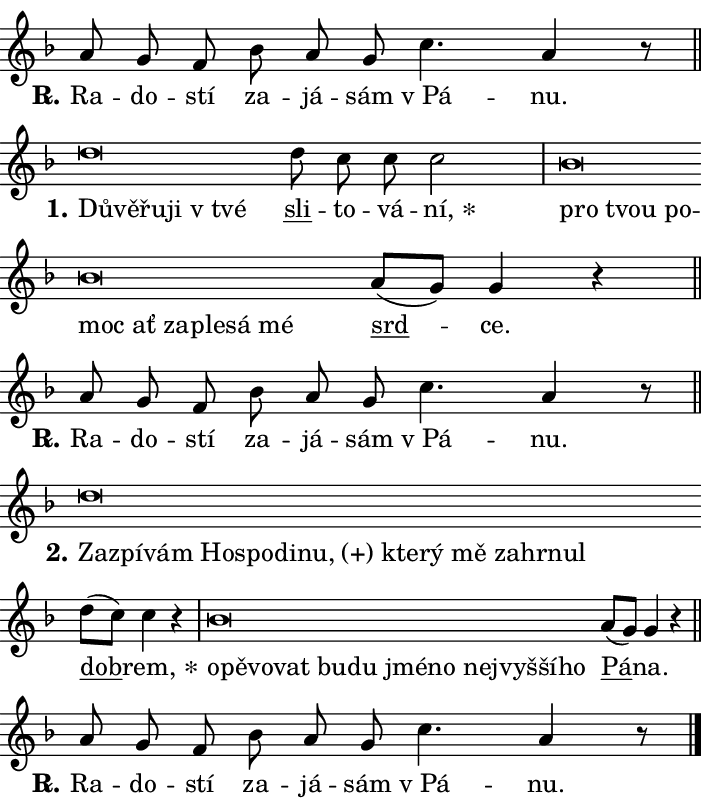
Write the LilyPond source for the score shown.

\version "2.24.0"
\header { tagline = "" }
\paper {
  indent = 0\cm
  top-margin = 0\cm
  right-margin = 0.13\cm % to fit lyric hyphens
  bottom-margin = 0\cm
  left-margin = 0\cm
  paper-width = 12\cm
  page-breaking = #ly:one-page-breaking
  system-system-spacing.basic-distance = #11
  score-system-spacing.basic-distance = #11
  ragged-last = ##f
}


%% Author: Thomas Morley
%% https://lists.gnu.org/archive/html/lilypond-user/2020-05/msg00002.html
#(define (line-position grob)
"Returns position of @var[grob} in current system:
   @code{'start}, if at first time-step
   @code{'end}, if at last time-step
   @code{'middle} otherwise
"
  (let* ((col (ly:item-get-column grob))
         (ln (ly:grob-object col 'left-neighbor))
         (rn (ly:grob-object col 'right-neighbor))
         (col-to-check-left (if (ly:grob? ln) ln col))
         (col-to-check-right (if (ly:grob? rn) rn col))
         (break-dir-left
           (and
             (ly:grob-property col-to-check-left 'non-musical #f)
             (ly:item-break-dir col-to-check-left)))
         (break-dir-right
           (and
             (ly:grob-property col-to-check-right 'non-musical #f)
             (ly:item-break-dir col-to-check-right))))
        (cond ((eqv? 1 break-dir-left) 'start)
              ((eqv? -1 break-dir-right) 'end)
              (else 'middle))))

#(define (tranparent-at-line-position vctor)
  (lambda (grob)
  "Relying on @code{line-position} select the relevant enry from @var{vctor}.
Used to determine transparency,"
    (case (line-position grob)
      ((end) (not (vector-ref vctor 0)))
      ((middle) (not (vector-ref vctor 1)))
      ((start) (not (vector-ref vctor 2))))))

noteHeadBreakVisibility =
#(define-music-function (break-visibility)(vector?)
"Makes @code{NoteHead}s transparent relying on @var{break-visibility}"
#{
  \override NoteHead.transparent =
    #(tranparent-at-line-position break-visibility)
#})

#(define delete-ledgers-for-transparent-note-heads
  (lambda (grob)
    "Reads whether a @code{NoteHead} is transparent.
If so this @code{NoteHead} is removed from @code{'note-heads} from
@var{grob}, which is supposed to be @code{LedgerLineSpanner}.
As a result ledgers are not printed for this @code{NoteHead}"
    (let* ((nhds-array (ly:grob-object grob 'note-heads))
           (nhds-list
             (if (ly:grob-array? nhds-array)
                 (ly:grob-array->list nhds-array)
                 '()))
           ;; Relies on the transparent-property being done before
           ;; Staff.LedgerLineSpanner.after-line-breaking is executed.
           ;; This is fragile ...
           (to-keep
             (remove
               (lambda (nhd)
                 (ly:grob-property nhd 'transparent #f))
               nhds-list)))
      ;; TODO find a better method to iterate over grob-arrays, similiar
      ;; to filter/remove etc for lists
      ;; For now rebuilt from scratch
      (set! (ly:grob-object grob 'note-heads)  '())
      (for-each
        (lambda (nhd)
          (ly:pointer-group-interface::add-grob grob 'note-heads nhd))
        to-keep))))

squashNotes = {
  \override NoteHead.X-extent = #'(-0.2 . 0.2)
  \override NoteHead.Y-extent = #'(-0.75 . 0)
  \override NoteHead.stencil =
    #(lambda (grob)
       (let ((pos (ly:grob-property grob 'staff-position)))
         (begin
           (if (< pos -7) (display "ERROR: Lower brevis then expected\n") (display ""))
           (if (<= pos -6) ly:text-interface::print ly:note-head::print))))
}
unSquashNotes = {
  \revert NoteHead.X-extent
  \revert NoteHead.Y-extent
  \revert NoteHead.stencil
}

hideNotes = \noteHeadBreakVisibility #begin-of-line-visible
unHideNotes = \noteHeadBreakVisibility #all-visible

% work-around for resetting accidentals
% https://lilypond.org/doc/v2.23/Documentation/notation/displaying-rhythms#unmetered-music
cadenzaMeasure = {
  \cadenzaOff
  \partial 1024 s1024
  \cadenzaOn
}

#(define-markup-command (accent layout props text) (markup?)
  "Underline accented syllable"
  (interpret-markup layout props
    #{\markup \override #'(offset . 4.3) \underline { #text }#}))

responsum = \markup \concat {
  "R" \hspace #-1.05 \path #0.1 #'((moveto 0 0.07) (lineto 0.9 0.8)) \hspace #0.05 "."
}

spaceSize = #0.6828661417322834 % exact space size for TeX Gyre Schola

\layout {
  \context {
    \Staff
    \remove "Time_signature_engraver"
    \override LedgerLineSpanner.after-line-breaking = #delete-ledgers-for-transparent-note-heads
  }
  \context {
    \Lyrics {
      \override LyricSpace.minimum-distance = \spaceSize
      \override LyricText.font-name = #"TeX Gyre Schola"
      \override LyricText.font-size = 1
      \override StanzaNumber.font-name = #"TeX Gyre Schola Bold"
      \override StanzaNumber.font-size = 1
    }
  }
  \context {
    \Score 
    \override NoteHead.text =
      #(lambda (grob) 
        (let ((pos (ly:grob-property grob 'staff-position)))
          #{\markup {
            \combine
              \halign #-0.55 \raise #(if (= pos -6) 0 0.5) \override #'(thickness . 2) \draw-line #'(3.2 . 0)
              \musicglyph "noteheads.sM1"
          }#}))
  }
}

% magnetic-lyrics.ily
%
%   written by
%     Jean Abou Samra <jean@abou-samra.fr>
%     Werner Lemberg <wl@gnu.org>
%
%   adapted by
%     Jiri Hon <jiri.hon@gmail.com>
%
% Version 2022-Apr-15

% https://www.mail-archive.com/lilypond-user@gnu.org/msg149350.html

#(define (Left_hyphen_pointer_engraver context)
   "Collect syllable-hyphen-syllable occurrences in lyrics and store
them in properties.  This engraver only looks to the left.  For
example, if the lyrics input is @code{foo -- bar}, it does the
following.

@itemize @bullet
@item
Set the @code{text} property of the @code{LyricHyphen} grob between
@q{foo} and @q{bar} to @code{foo}.

@item
Set the @code{left-hyphen} property of the @code{LyricText} grob with
text @q{foo} to the @code{LyricHyphen} grob between @q{foo} and
@q{bar}.
@end itemize

Use this auxiliary engraver in combination with the
@code{lyric-@/text::@/apply-@/magnetic-@/offset!} hook."
   (let ((hyphen #f)
         (text #f))
     (make-engraver
      (acknowledgers
       ((lyric-syllable-interface engraver grob source-engraver)
        (set! text grob)))
      (end-acknowledgers
       ((lyric-hyphen-interface engraver grob source-engraver)
        ;(when (not (grob::has-interface grob 'lyric-space-interface))
          (set! hyphen grob)));)
      ((stop-translation-timestep engraver)
       (when (and text hyphen)
         (ly:grob-set-object! text 'left-hyphen hyphen))
       (set! text #f)
       (set! hyphen #f)))))

#(define (lyric-text::apply-magnetic-offset! grob)
   "If the space between two syllables is less than the value in
property @code{LyricText@/.details@/.squash-threshold}, move the right
syllable to the left so that it gets concatenated with the left
syllable.

Use this function as a hook for
@code{LyricText@/.after-@/line-@/breaking} if the
@code{Left_@/hyphen_@/pointer_@/engraver} is active."
   (let ((hyphen (ly:grob-object grob 'left-hyphen #f)))
     (when hyphen
       (let ((left-text (ly:spanner-bound hyphen LEFT)))
         (when (grob::has-interface left-text 'lyric-syllable-interface)
           (let* ((common (ly:grob-common-refpoint grob left-text X))
                  (this-x-ext (ly:grob-extent grob common X))
                  (left-x-ext
                   (begin
                     ;; Trigger magnetism for left-text.
                     (ly:grob-property left-text 'after-line-breaking)
                     (ly:grob-extent left-text common X)))
                  ;; `delta` is the gap width between two syllables.
                  (delta (- (interval-start this-x-ext)
                            (interval-end left-x-ext)))
                  (details (ly:grob-property grob 'details))
                  (threshold (assoc-get 'squash-threshold details 0.2)))
             (when (< delta threshold)
               (let* (;; We have to manipulate the input text so that
                      ;; ligatures crossing syllable boundaries are not
                      ;; disabled.  For languages based on the Latin
                      ;; script this is essentially a beautification.
                      ;; However, for non-Western scripts it can be a
                      ;; necessity.
                      (lt (ly:grob-property left-text 'text))
                      (rt (ly:grob-property grob 'text))
                      (is-space (grob::has-interface hyphen 'lyric-space-interface))
                      (space (if is-space " " ""))
                      (extra-delta (if is-space spaceSize 0))
                      ;; Append new syllable.
                      (ltrt-space (if (and (string? lt) (string? rt))
                                (string-append lt space rt)
                                (make-concat-markup (list lt space rt))))
                      ;; Right-align `ltrt` to the right side.
                      (ltrt-space-markup (grob-interpret-markup
                               grob
                               (make-translate-markup
                                (cons (interval-length this-x-ext) 0)
                                (make-right-align-markup ltrt-space)))))
                 (begin
                   ;; Don't print `left-text`.
                   (ly:grob-set-property! left-text 'stencil #f)
                   ;; Set text and stencil (which holds all collected
                   ;; syllables so far) and shift it to the left.
                   (ly:grob-set-property! grob 'text ltrt-space)
                   (ly:grob-set-property! grob 'stencil ltrt-space-markup)
                   (ly:grob-translate-axis! grob (- (- delta extra-delta)) X))))))))))


#(define (lyric-hyphen::displace-bounds-first grob)
   ;; Make very sure this callback isn't triggered too early.
   (let ((left (ly:spanner-bound grob LEFT))
         (right (ly:spanner-bound grob RIGHT)))
     (ly:grob-property left 'after-line-breaking)
     (ly:grob-property right 'after-line-breaking)
     (ly:lyric-hyphen::print grob)))

squashThreshold = #0.4

\layout {
  \context {
    \Lyrics
    \consists #Left_hyphen_pointer_engraver
    \override LyricText.after-line-breaking =
      #lyric-text::apply-magnetic-offset!
    \override LyricHyphen.stencil = #lyric-hyphen::displace-bounds-first
    \override LyricText.details.squash-threshold = \squashThreshold
    \override LyricHyphen.minimum-distance = 0
    \override LyricHyphen.minimum-length = \squashThreshold
  }
}

squashText = \override LyricText.details.squash-threshold = 9999
unSquashText = \override LyricText.details.squash-threshold = \squashThreshold

leftText = \override LyricText.self-alignment-X = #LEFT
unLeftText = \revert LyricText.self-alignment-X

starOffset = #(lambda (grob) 
                (let ((x_offset (ly:self-alignment-interface::aligned-on-x-parent grob)))
                  (if (= x_offset 0) 0 (+ x_offset 1.2))))

star = #(define-music-function (syllable)(string?)
"Append star separator at the end of a syllable"
#{
  \once \override LyricText.X-offset = #starOffset
  \lyricmode { \markup {
    #syllable
    \override #'((font-name . "TeX Gyre Schola Bold")) \hspace #0.2 \lower #0.65 \larger "*"
  } }
#})

starAccent = #(define-music-function (syllable)(string?)
"Append star separator at the end of a syllable and make accent"
#{
  \once \override LyricText.X-offset = #starOffset
  \lyricmode { \markup {
    \accent #syllable
    \override #'((font-name . "TeX Gyre Schola Bold")) \hspace #0.2 \lower #0.65 \larger "*"
  } }
#})

breath = #(define-music-function (syllable)(string?)
"Append breathing indicator at the end of a syllable"
#{
  \lyricmode { \markup { #syllable "+" } }
#})

optionalBreath = #(define-music-function (syllable)(string?)
"Append optional breathing indicator at the end of a syllable"
#{
  \lyricmode { \markup { #syllable "(+)" } }
#})


\score {
    <<
        \new Voice = "melody" { \cadenzaOn \key f \major \relative { a'8 g f bes a g \bar "" c4. a4 r8 \cadenzaMeasure \bar "||" \break } }
        \new Lyrics \lyricsto "melody" { \lyricmode { \set stanza = \responsum
Ra -- do -- stí za -- já -- sám "v Pá" -- nu. } }
    >>
    \layout {}
}

\score {
    <<
        \new Voice = "melody" { \cadenzaOn \key f \major \relative { \squashNotes d''\breve*1/16 \hideNotes \breve*1/16 \bar "" \breve*1/16 \bar "" \breve*1/16 \breve*1/16 \bar "" \unHideNotes \unSquashNotes \bar "" d8 c c c2 \cadenzaMeasure \bar "|" \squashNotes bes\breve*1/16 \hideNotes \breve*1/16 \bar "" \breve*1/16 \bar "" \breve*1/16 \bar "" \breve*1/16 \bar "" \breve*1/16 \bar "" \breve*1/16 \bar "" \breve*1/16 \breve*1/16 \bar "" \unHideNotes \unSquashNotes \bar "" a8[( g)] g4 r \cadenzaMeasure \bar "||" \break } }
        \new Lyrics \lyricsto "melody" { \lyricmode { \set stanza = "1."
\leftText Dů -- \squashText vě -- řu -- ji "v tvé" \unLeftText \unSquashText \markup \accent sli -- to -- vá -- \star ní, \leftText pro \squashText tvou po -- moc ať za -- ple -- sá mé \unLeftText \unSquashText \markup \accent srd -- ce. } }
    >>
    \layout {}
}

\score {
    <<
        \new Voice = "melody" { \cadenzaOn \key f \major \relative { a'8 g f bes a g \bar "" c4. a4 r8 \cadenzaMeasure \bar "||" \break } }
        \new Lyrics \lyricsto "melody" { \lyricmode { \set stanza = \responsum
Ra -- do -- stí za -- já -- sám "v Pá" -- nu. } }
    >>
    \layout {}
}

\score {
    <<
        \new Voice = "melody" { \cadenzaOn \key f \major \relative { \squashNotes d''\breve*1/16 \hideNotes \breve*1/16 \bar "" \breve*1/16 \bar "" \breve*1/16 \bar "" \breve*1/16 \bar "" \breve*1/16 \bar "" \breve*1/16 \bar "" \breve*1/16 \bar "" \breve*1/16 \bar "" \breve*1/16 \bar "" \breve*1/16 \bar "" \breve*1/16 \breve*1/16 \bar "" \unHideNotes \unSquashNotes \bar "" d8[( c)] c4 r \cadenzaMeasure \bar "|" \squashNotes bes\breve*1/16 \hideNotes \breve*1/16 \bar "" \breve*1/16 \bar "" \breve*1/16 \bar "" \breve*1/16 \bar "" \breve*1/16 \bar "" \breve*1/16 \bar "" \breve*1/16 \bar "" \breve*1/16 \bar "" \breve*1/16 \bar "" \breve*1/16 \breve*1/16 \bar "" \unHideNotes \unSquashNotes \bar "" a8[( g)] g4 r \cadenzaMeasure \bar "||" \break } }
        \new Lyrics \lyricsto "melody" { \lyricmode { \set stanza = "2."
\leftText Za -- \squashText zpí -- vám Ho -- spo -- di -- \optionalBreath nu, kte -- rý mě za -- hr -- nul \unLeftText \unSquashText \markup \accent dob -- \star rem, \leftText o -- \squashText pě -- vo -- vat bu -- du jmé -- no nej -- vyš -- ší -- ho \unLeftText \unSquashText \markup \accent Pá -- na. } }
    >>
    \layout {}
}

\score {
    <<
        \new Voice = "melody" { \cadenzaOn \key f \major \relative { a'8 g f bes a g \bar "" c4. a4 r8 \cadenzaMeasure \bar "||" \break } \bar "|." }
        \new Lyrics \lyricsto "melody" { \lyricmode { \set stanza = \responsum
Ra -- do -- stí za -- já -- sám "v Pá" -- nu. } }
    >>
    \layout {}
}
